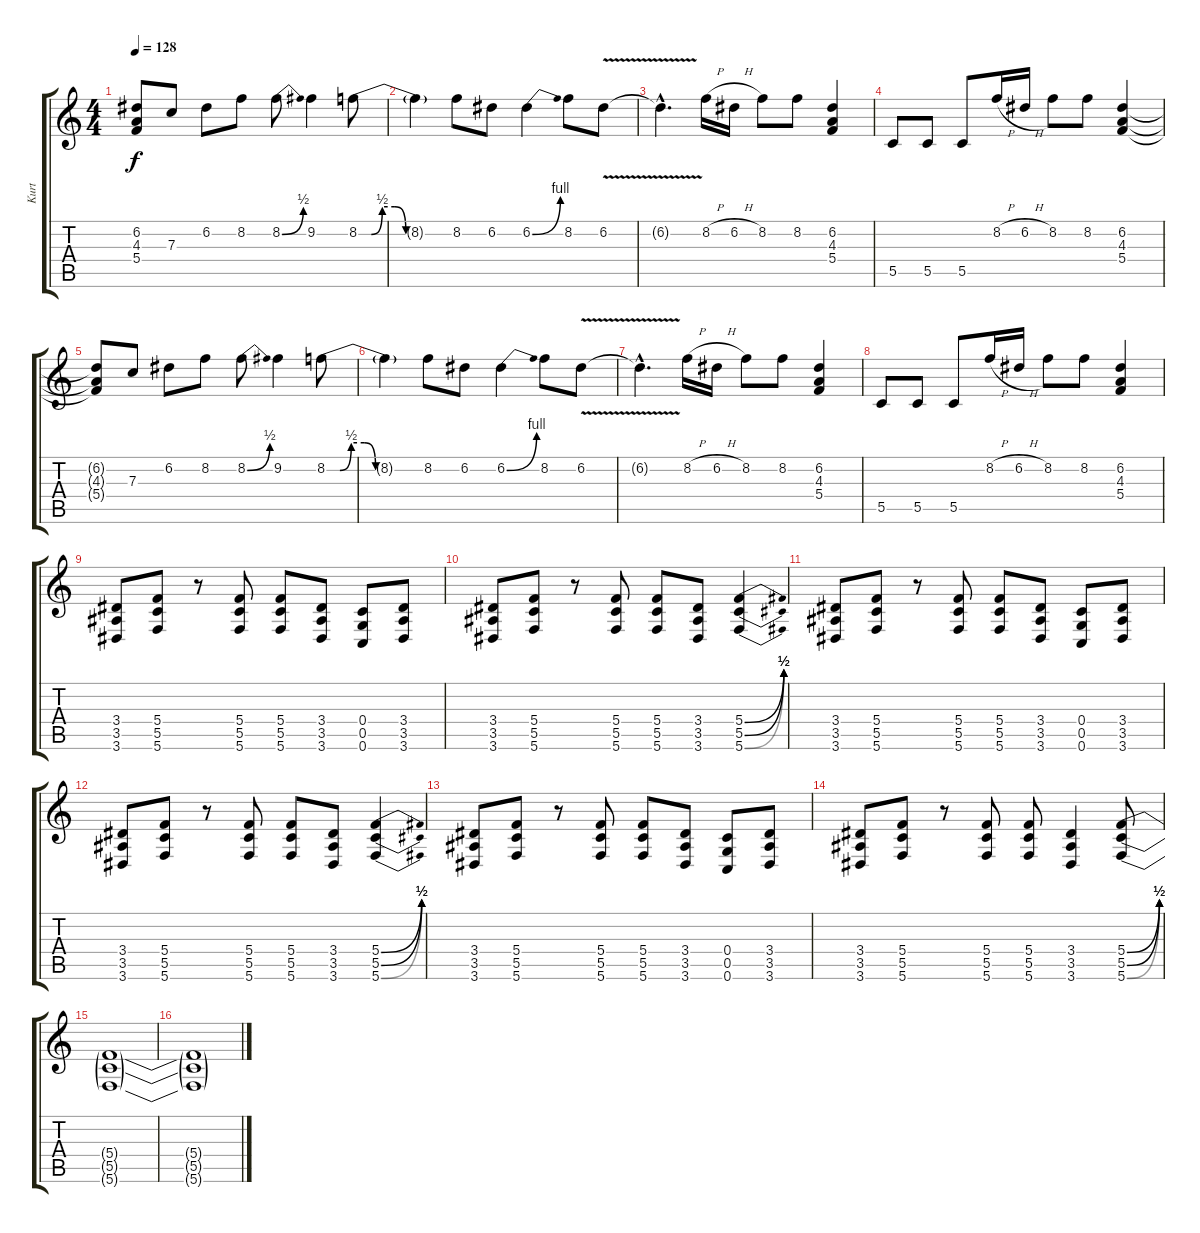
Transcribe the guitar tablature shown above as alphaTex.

\track ("Kurt" "Kurt") {instrument distortionguitar}
\staff {score tabs}
\tuning (D4 A3 F3 C3 G2 C2) {hide}
\ts (4 4)
\tempo 128
\clef g2
\ks c
(6.2{t} 4.3{t} 5.4{t}).8{dy f} 7.3.8 6.2.8 8.2.8 8.2{be (bend 0 0 60 2)}.8 9.2.4 8.2{be (custom 0 0 8 0 15 2 23 2 30 0 60 0)}.8 |
8.2{t}.4 8.2.8 6.2.8 6.2{be (bend 0 0 60 4)}.4 8.2.8 6.2{v}.8 |
6.2{hac t}.4{d} 8.2{h}.16 6.2{h}.16 8.2.8 8.2.8 (6.2 4.3 5.4).4 |
5.5.8 5.5.8 5.5.8 8.2{h}.16 6.2{h}.16 8.2.8 8.2.8 (6.2 4.3 5.4).4 |
(6.2{t} 4.3{t} 5.4{t}).8 7.3.8 6.2.8 8.2.8 8.2{be (bend 0 0 60 2)}.8 9.2.4 8.2{be (custom 0 0 8 0 15 2 23 2 30 0 60 0)}.8 |
8.2{t}.4 8.2.8 6.2.8 6.2{be (bend 0 0 60 4)}.4 8.2.8 6.2{v}.8 |
6.2{hac t}.4{d} 8.2{h}.16 6.2{h}.16 8.2.8 8.2.8 (6.2 4.3 5.4).4 |
5.5.8 5.5.8 5.5.8 8.2{h}.16 6.2{h}.16 8.2.8 8.2.8 (6.2 4.3 5.4).4 |
(3.4 3.5 3.6).8 (5.4 5.5 5.6).8 r.8 (5.4 5.5 5.6).8 (5.4 5.5 5.6).8 (3.4 3.5 3.6).8 (0.4 0.5 0.6).8 (3.4 3.5 3.6).8 |
(3.4 3.5 3.6).8 (5.4 5.5 5.6).8 r.8 (5.4 5.5 5.6).8 (5.4 5.5 5.6).8 (3.4 3.5 3.6).8 (5.4{be (bend 0 0 60 2)} 5.5{be (bend 0 0 60 2)} 5.6{be (bend 0 0 60 2)}).4 |
(3.4 3.5 3.6).8 (5.4 5.5 5.6).8 r.8 (5.4 5.5 5.6).8 (5.4 5.5 5.6).8 (3.4 3.5 3.6).8 (0.4 0.5 0.6).8 (3.4 3.5 3.6).8 |
(3.4 3.5 3.6).8 (5.4 5.5 5.6).8 r.8 (5.4 5.5 5.6).8 (5.4 5.5 5.6).8 (3.4 3.5 3.6).8 (5.4{be (bend 0 0 60 2)} 5.5{be (bend 0 0 60 2)} 5.6{be (bend 0 0 60 2)}).4 |
(3.4 3.5 3.6).8 (5.4 5.5 5.6).8 r.8 (5.4 5.5 5.6).8 (5.4 5.5 5.6).8 (3.4 3.5 3.6).8 (0.4 0.5 0.6).8 (3.4 3.5 3.6).8 |
(3.4 3.5 3.6).8 (5.4 5.5 5.6).8 r.8 (5.4 5.5 5.6).8 (5.4 5.5 5.6).8 (3.4 3.5 3.6).4 (5.4{be (bend 0 0 60 2)} 5.5{be (bend 0 0 60 2)} 5.6{be (bend 0 0 60 2)}).8 |
(5.4{t} 5.5{t} 5.6{t}).1 |
(5.4{t} 5.5{t} 5.6{t}).1
